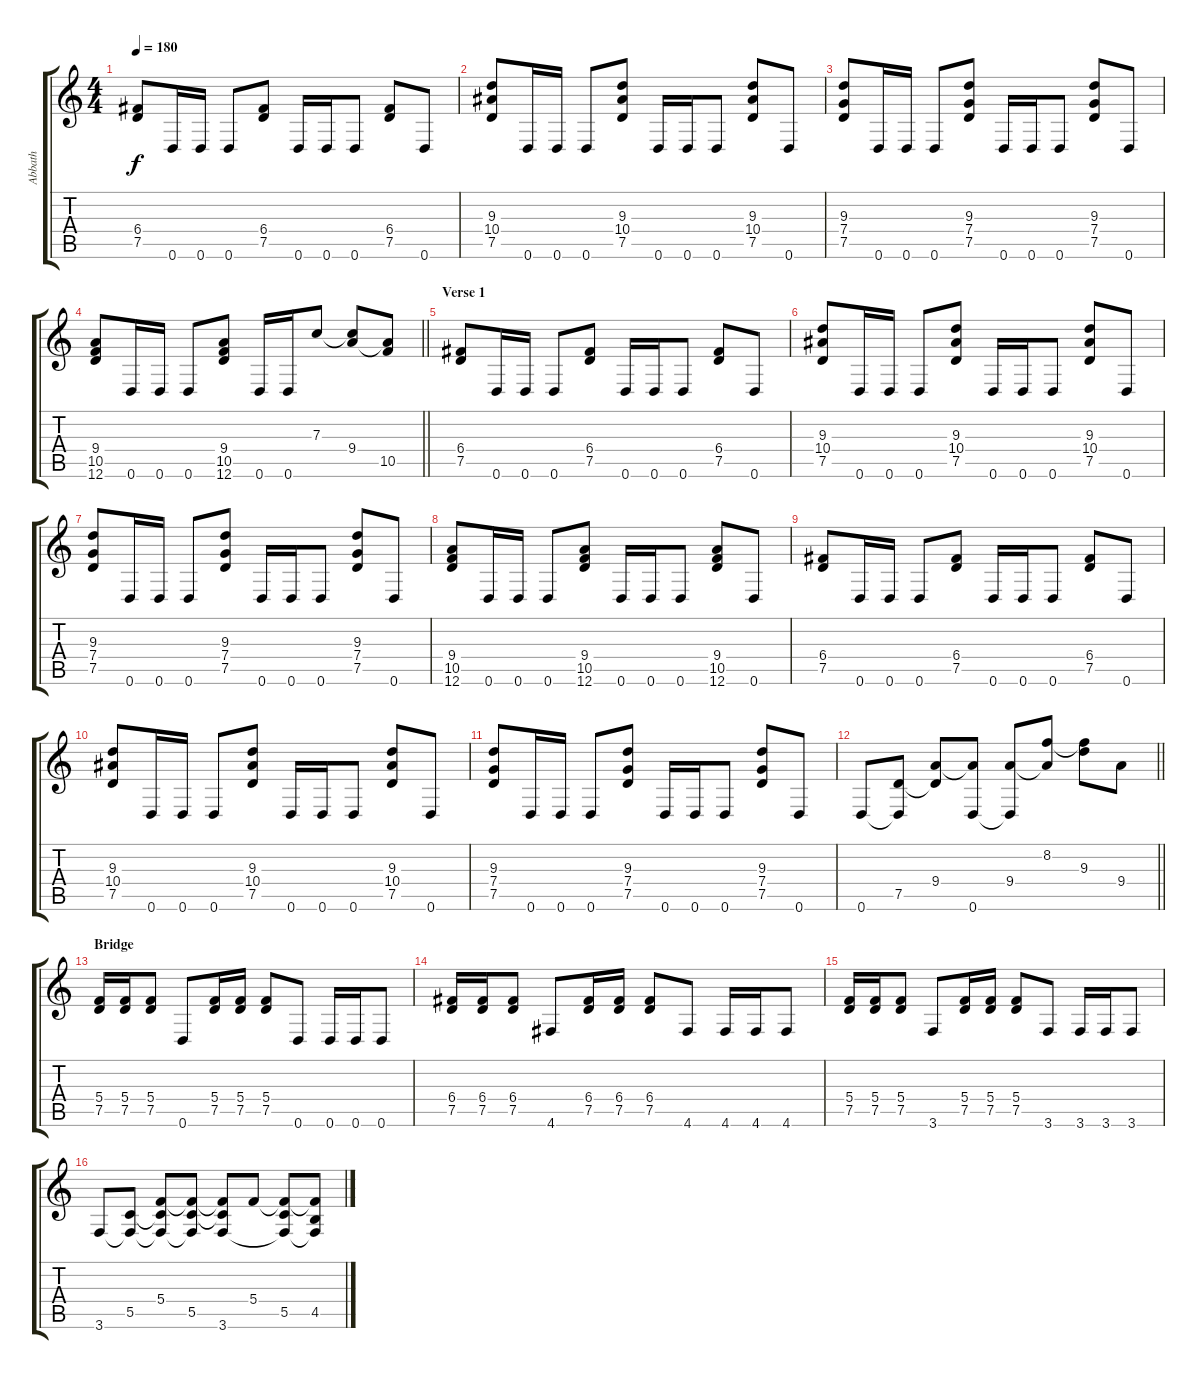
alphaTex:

\track ("Abbath" "Abbath") {instrument distortionguitar}
\staff {score tabs}
\tuning (D4 A3 F3 C3 G2 D2) {hide}
\ts (4 4)
\tempo 180
\clef g2
\ks c
(6.4 7.5).8{dy f} 0.6.16 0.6.16 0.6.8 (6.4 7.5).8 0.6.16 0.6.16 0.6.8 (6.4 7.5).8 0.6.8 |
(9.3 10.4 7.5).8 0.6.16 0.6.16 0.6.8 (9.3 10.4 7.5).8 0.6.16 0.6.16 0.6.8 (9.3 10.4 7.5).8 0.6.8 |
(9.3 7.4 7.5).8 0.6.16 0.6.16 0.6.8 (9.3 7.4 7.5).8 0.6.16 0.6.16 0.6.8 (9.3 7.4 7.5).8 0.6.8 |
\barLineRight lightlight
(9.4 10.5 12.6).8 0.6.16 0.6.16 0.6.8 (9.4 10.5 12.6).8 0.6.16 0.6.16 7.3.8 (7.3{t} 9.4).8 (9.4{t} 10.5).8 |
\section ("" "Verse 1")
(6.4 7.5).8 0.6.16 0.6.16 0.6.8 (6.4 7.5).8 0.6.16 0.6.16 0.6.8 (6.4 7.5).8 0.6.8 |
(9.3 10.4 7.5).8 0.6.16 0.6.16 0.6.8 (9.3 10.4 7.5).8 0.6.16 0.6.16 0.6.8 (9.3 10.4 7.5).8 0.6.8 |
(9.3 7.4 7.5).8 0.6.16 0.6.16 0.6.8 (9.3 7.4 7.5).8 0.6.16 0.6.16 0.6.8 (9.3 7.4 7.5).8 0.6.8 |
(9.4 10.5 12.6).8 0.6.16 0.6.16 0.6.8 (9.4 10.5 12.6).8 0.6.16 0.6.16 0.6.8 (9.4 10.5 12.6).8 0.6.8 |
(6.4 7.5).8 0.6.16 0.6.16 0.6.8 (6.4 7.5).8 0.6.16 0.6.16 0.6.8 (6.4 7.5).8 0.6.8 |
(9.3 10.4 7.5).8 0.6.16 0.6.16 0.6.8 (9.3 10.4 7.5).8 0.6.16 0.6.16 0.6.8 (9.3 10.4 7.5).8 0.6.8 |
(9.3 7.4 7.5).8 0.6.16 0.6.16 0.6.8 (9.3 7.4 7.5).8 0.6.16 0.6.16 0.6.8 (9.3 7.4 7.5).8 0.6.8 |
\barLineRight lightlight
0.6.8 (7.5 0.6{t}).8 (9.4 7.5{t}).8 (9.4{t} 0.6).8 (9.4 0.6{t}).8 (8.2 9.4{t}).8 (8.2{t} 9.3).8 9.4.8 |
\section ("" "Bridge")
(5.4 7.5).16 (5.4 7.5).16 (5.4 7.5).8 0.6.8 (5.4 7.5).16 (5.4 7.5).16 (5.4 7.5).8 0.6.8 0.6.16 0.6.16 0.6.8 |
(6.4 7.5).16 (6.4 7.5).16 (6.4 7.5).8 4.6.8 (6.4 7.5).16 (6.4 7.5).16 (6.4 7.5).8 4.6.8 4.6.16 4.6.16 4.6.8 |
(5.4 7.5).16 (5.4 7.5).16 (5.4 7.5).8 3.6.8 (5.4 7.5).16 (5.4 7.5).16 (5.4 7.5).8 3.6.8 3.6.16 3.6.16 3.6.8 |
3.6.8 (5.5 3.6{t}).8 (5.4 5.5{t} 3.6{t}).8 (5.4{t} 5.5 3.6{t}).8 (5.4{t} 5.5{t} 3.6).8 5.4.8 (5.4{t} 5.5 3.6{t}).8 (5.4{t} 4.5 3.6{t}).8
